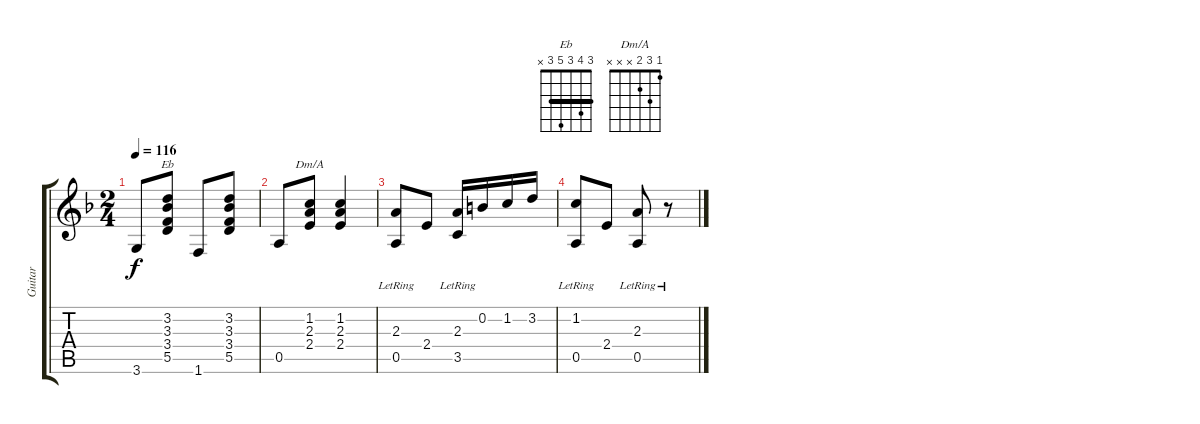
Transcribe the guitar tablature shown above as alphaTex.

\track ("Guitar" "Guitar") {instrument acousticguitarnylon}
\staff {score tabs}
\tuning (E4 B3 G3 D3 A2 E2) {hide}
\chord ("Eb" 3 4 3 5 3 x) {barre 3}
\chord ("Dm/A" 1 3 2 x x x)
\ts (2 4)
\tempo 116
\clef g2
\ks dminor
3.6.8{dy f} (3.2 3.3 3.4 5.5).8{ch "Eb"} 1.6.8 (3.2 3.3 3.4 5.5).8 |
0.5.8 (1.2 2.3 2.4).8{ch "Dm/A"} (1.2 2.3 2.4).4 |
(2.3 0.5{lr}).8 2.4.8 (2.3 3.5{lr}).16 0.2.16 1.2.16 3.2.16 |
(1.2 0.5{lr}).8 2.4.8 (2.3 0.5{lr}).8 r.8
